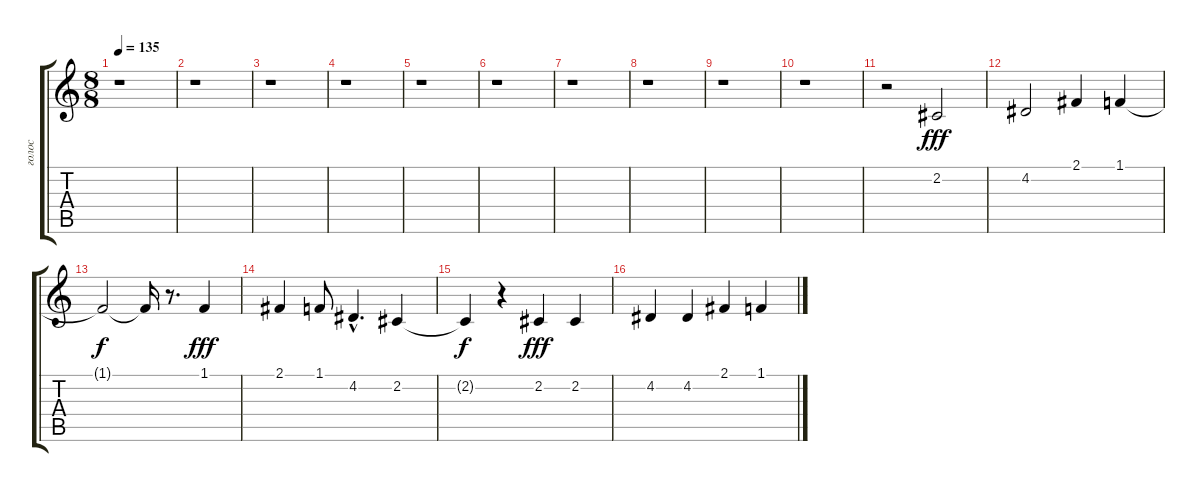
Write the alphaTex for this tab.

\track ("голос" "голос") {instrument tenorsax}
\staff {score tabs}
\tuning (E4 B3 G3 D3 A2 E2) {hide}
\ts (8 8)
\tempo 135
\clef g2
\ks c
r.1{dy f} |
r.1 |
r.1 |
r.1 |
r.1 |
r.1 |
r.1 |
r.1 |
r.1 |
r.1 |
r.2 2.2.2{dy fff} |
4.2.2 2.1.4 1.1.4 |
1.1{t}.2{dy f} 1.1{t}.16 r.8{d} 1.1.4{dy fff} |
2.1.4 1.1.8 4.2{hac}.4{d} 2.2.4 |
2.2{t}.4{dy f} r.4 2.2.4{dy fff} 2.2.4 |
4.2.4 4.2.4 2.1.4 1.1.4
